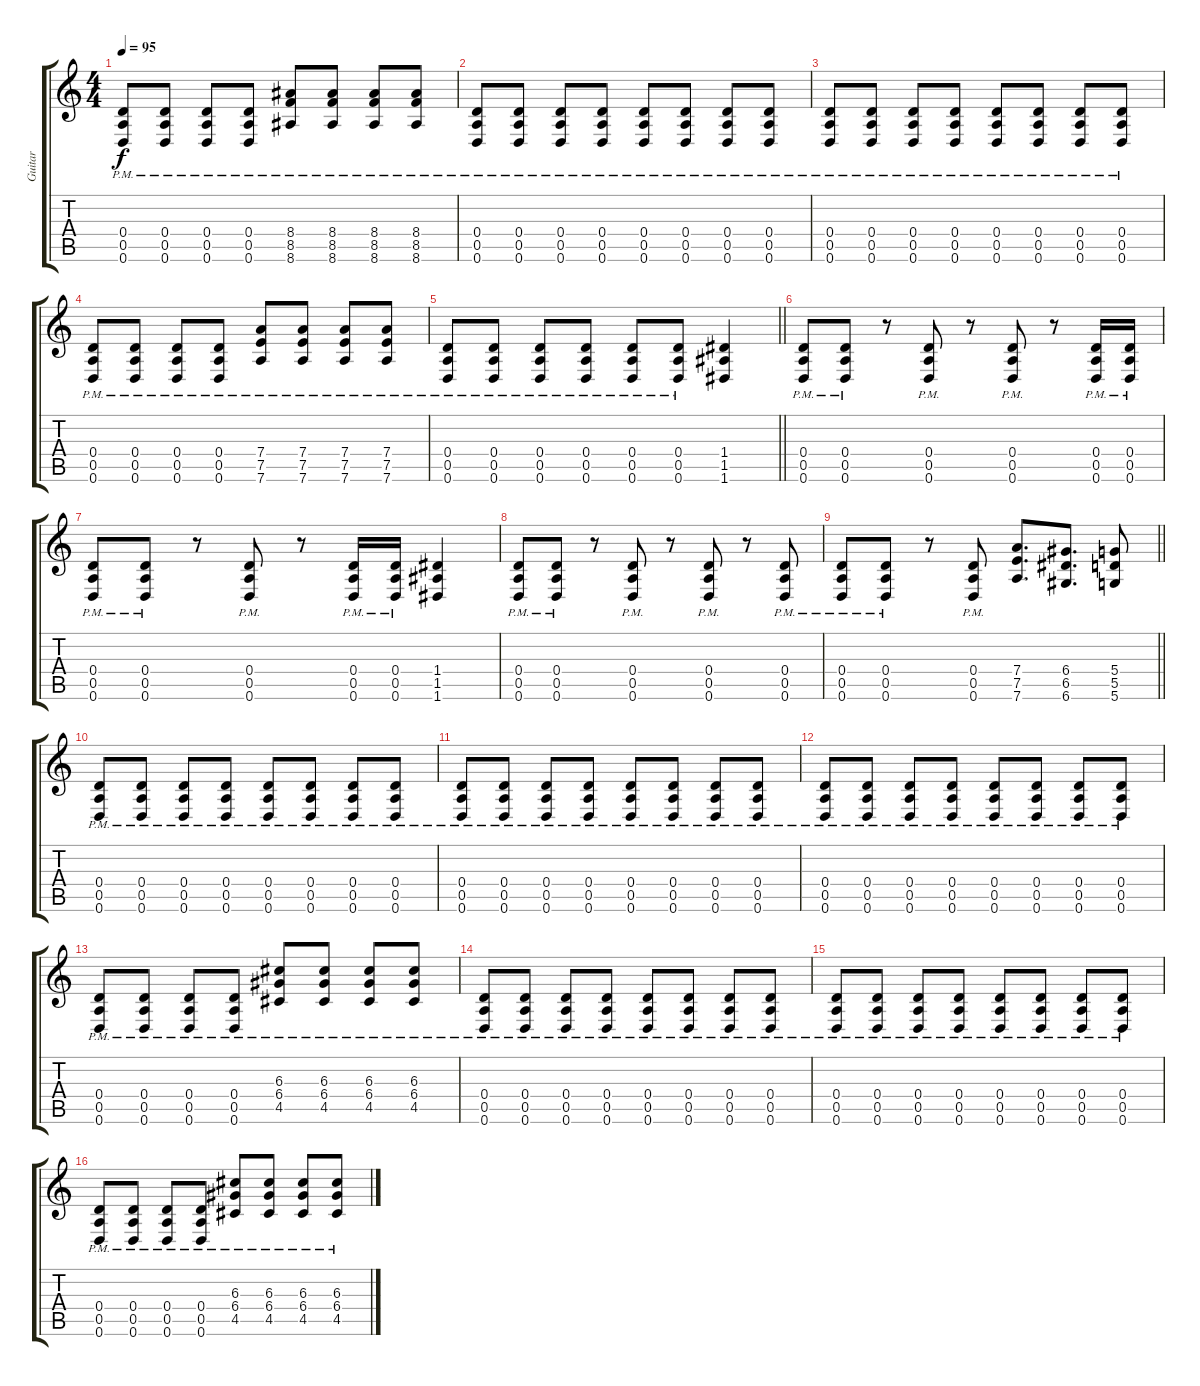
\track ("Guitar" "Guitar") {instrument distortionguitar}
\staff {score tabs}
\tuning (E4 B3 G3 D3 A2 D2) {hide}
\ts (4 4)
\tempo 95
\clef g2
\ks c
(0.4{pm} 0.5{pm} 0.6{pm}).8{dy f} (0.4{pm} 0.5{pm} 0.6{pm}).8 (0.4{pm} 0.5{pm} 0.6{pm}).8 (0.4{pm} 0.5{pm} 0.6{pm}).8 (8.4{pm} 8.5{pm} 8.6{pm}).8 (8.4{pm} 8.5{pm} 8.6{pm}).8 (8.4{pm} 8.5{pm} 8.6{pm}).8 (8.4{pm} 8.5{pm} 8.6{pm}).8 |
(0.4{pm} 0.5{pm} 0.6{pm}).8 (0.4{pm} 0.5{pm} 0.6{pm}).8 (0.4{pm} 0.5{pm} 0.6{pm}).8 (0.4{pm} 0.5{pm} 0.6{pm}).8 (0.4{pm} 0.5{pm} 0.6{pm}).8 (0.4{pm} 0.5{pm} 0.6{pm}).8 (0.4{pm} 0.5{pm} 0.6{pm}).8 (0.4{pm} 0.5{pm} 0.6{pm}).8 |
(0.4{pm} 0.5{pm} 0.6{pm}).8 (0.4{pm} 0.5{pm} 0.6{pm}).8 (0.4{pm} 0.5{pm} 0.6{pm}).8 (0.4{pm} 0.5{pm} 0.6{pm}).8 (0.4{pm} 0.5{pm} 0.6{pm}).8 (0.4{pm} 0.5{pm} 0.6{pm}).8 (0.4{pm} 0.5{pm} 0.6{pm}).8 (0.4{pm} 0.5{pm} 0.6{pm}).8 |
(0.4{pm} 0.5{pm} 0.6{pm}).8 (0.4{pm} 0.5{pm} 0.6{pm}).8 (0.4{pm} 0.5{pm} 0.6{pm}).8 (0.4{pm} 0.5{pm} 0.6{pm}).8 (7.4{pm} 7.5{pm} 7.6{pm}).8 (7.4{pm} 7.5{pm} 7.6{pm}).8 (7.4{pm} 7.5{pm} 7.6{pm}).8 (7.4{pm} 7.5{pm} 7.6{pm}).8 |
\barLineRight lightlight
(0.4{pm} 0.5{pm} 0.6{pm}).8 (0.4{pm} 0.5{pm} 0.6{pm}).8 (0.4{pm} 0.5{pm} 0.6{pm}).8 (0.4{pm} 0.5{pm} 0.6{pm}).8 (0.4{pm} 0.5{pm} 0.6{pm}).8 (0.4{pm} 0.5{pm} 0.6{pm}).8 (1.4 1.5 1.6).4 |
\section ("" "")
(0.4{pm} 0.5{pm} 0.6{pm}).8{volume 16} (0.4{pm} 0.5{pm} 0.6{pm}).8 r.8 (0.4{pm} 0.5{pm} 0.6{pm}).8 r.8 (0.4{pm} 0.5{pm} 0.6{pm}).8 r.8 (0.4{pm} 0.5{pm} 0.6{pm}).16 (0.4{pm} 0.5{pm} 0.6{pm}).16 |
(0.4{pm} 0.5{pm} 0.6{pm}).8 (0.4{pm} 0.5{pm} 0.6{pm}).8 r.8 (0.4{pm} 0.5{pm} 0.6{pm}).8 r.8 (0.4{pm} 0.5{pm} 0.6{pm}).16 (0.4{pm} 0.5{pm} 0.6{pm}).16 (1.4 1.5 1.6).4 |
(0.4{pm} 0.5{pm} 0.6{pm}).8 (0.4{pm} 0.5{pm} 0.6{pm}).8 r.8 (0.4{pm} 0.5{pm} 0.6{pm}).8 r.8 (0.4{pm} 0.5{pm} 0.6{pm}).8 r.8 (0.4{pm} 0.5{pm} 0.6{pm}).8 |
\barLineRight lightlight
(0.4{pm} 0.5{pm} 0.6{pm}).8 (0.4{pm} 0.5{pm} 0.6{pm}).8 r.8 (0.4{pm} 0.5{pm} 0.6{pm}).8 (7.4 7.5 7.6).8{d} (6.4 6.5 6.6).8{d} (5.4 5.5 5.6).8 |
\section ("" "")
(0.4{pm} 0.5{pm} 0.6{pm}).8 (0.4{pm} 0.5{pm} 0.6{pm}).8 (0.4{pm} 0.5{pm} 0.6{pm}).8 (0.4{pm} 0.5{pm} 0.6{pm}).8 (0.4{pm} 0.5{pm} 0.6{pm}).8 (0.4{pm} 0.5{pm} 0.6{pm}).8 (0.4{pm} 0.5{pm} 0.6{pm}).8 (0.4{pm} 0.5{pm} 0.6{pm}).8 |
(0.4{pm} 0.5{pm} 0.6{pm}).8 (0.4{pm} 0.5{pm} 0.6{pm}).8 (0.4{pm} 0.5{pm} 0.6{pm}).8 (0.4{pm} 0.5{pm} 0.6{pm}).8 (0.4{pm} 0.5{pm} 0.6{pm}).8 (0.4{pm} 0.5{pm} 0.6{pm}).8 (0.4{pm} 0.5{pm} 0.6{pm}).8 (0.4{pm} 0.5{pm} 0.6{pm}).8 |
(0.4{pm} 0.5{pm} 0.6{pm}).8 (0.4{pm} 0.5{pm} 0.6{pm}).8 (0.4{pm} 0.5{pm} 0.6{pm}).8 (0.4{pm} 0.5{pm} 0.6{pm}).8 (0.4{pm} 0.5{pm} 0.6{pm}).8 (0.4{pm} 0.5{pm} 0.6{pm}).8 (0.4{pm} 0.5{pm} 0.6{pm}).8 (0.4{pm} 0.5{pm} 0.6{pm}).8 |
(0.4{pm} 0.5{pm} 0.6{pm}).8 (0.4{pm} 0.5{pm} 0.6{pm}).8 (0.4{pm} 0.5{pm} 0.6{pm}).8 (0.4{pm} 0.5{pm} 0.6{pm}).8 (6.3{pm} 6.4{pm} 4.5{pm}).8 (6.3{pm} 6.4{pm} 4.5{pm}).8 (6.3{pm} 6.4{pm} 4.5{pm}).8 (6.3{pm} 6.4{pm} 4.5{pm}).8 |
(0.4{pm} 0.5{pm} 0.6{pm}).8 (0.4{pm} 0.5{pm} 0.6{pm}).8 (0.4{pm} 0.5{pm} 0.6{pm}).8 (0.4{pm} 0.5{pm} 0.6{pm}).8 (0.4{pm} 0.5{pm} 0.6{pm}).8 (0.4{pm} 0.5{pm} 0.6{pm}).8 (0.4{pm} 0.5{pm} 0.6{pm}).8 (0.4{pm} 0.5{pm} 0.6{pm}).8 |
(0.4{pm} 0.5{pm} 0.6{pm}).8 (0.4{pm} 0.5{pm} 0.6{pm}).8 (0.4{pm} 0.5{pm} 0.6{pm}).8 (0.4{pm} 0.5{pm} 0.6{pm}).8 (0.4{pm} 0.5{pm} 0.6{pm}).8 (0.4{pm} 0.5{pm} 0.6{pm}).8 (0.4{pm} 0.5{pm} 0.6{pm}).8 (0.4{pm} 0.5{pm} 0.6{pm}).8 |
(0.4{pm} 0.5{pm} 0.6{pm}).8 (0.4{pm} 0.5{pm} 0.6{pm}).8 (0.4{pm} 0.5{pm} 0.6{pm}).8 (0.4{pm} 0.5{pm} 0.6{pm}).8 (6.3{pm} 6.4{pm} 4.5{pm}).8 (6.3{pm} 6.4{pm} 4.5{pm}).8 (6.3{pm} 6.4{pm} 4.5{pm}).8 (6.3{pm} 6.4{pm} 4.5{pm}).8
